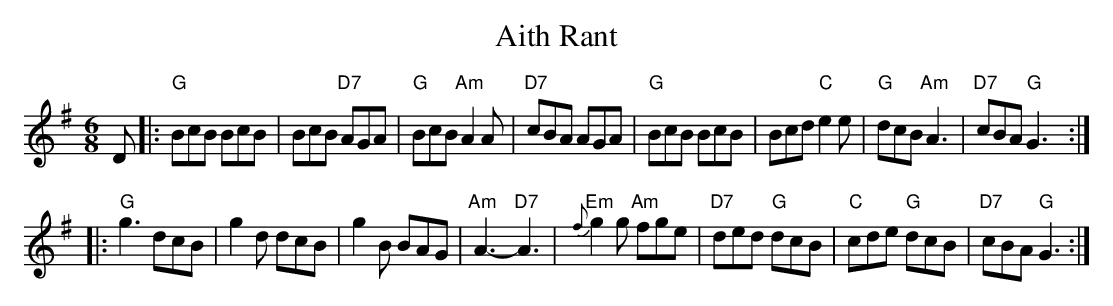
X:1
T: Aith Rant
M: 6/8
K: G
D \
|: "G"BcB BcB | BcB "D7"AGA | "G"BcB "Am"A2A | "D7"cBA    AGA |\
   "G"BcB BcB | Bcd  "C"e2e | "G"dcB "Am"A3  | "D7"cBA  "G"G3 :|
|: "G"g3  dcB | g2d     dcB |    g2B     BAG | "Am"A3- "D7"A3 |\
   "Em"{f}g2g "Am"fge | "D7"ded "G"dcB | "C"cde "G"dcB | "D7"cBA "G"G3 :|
